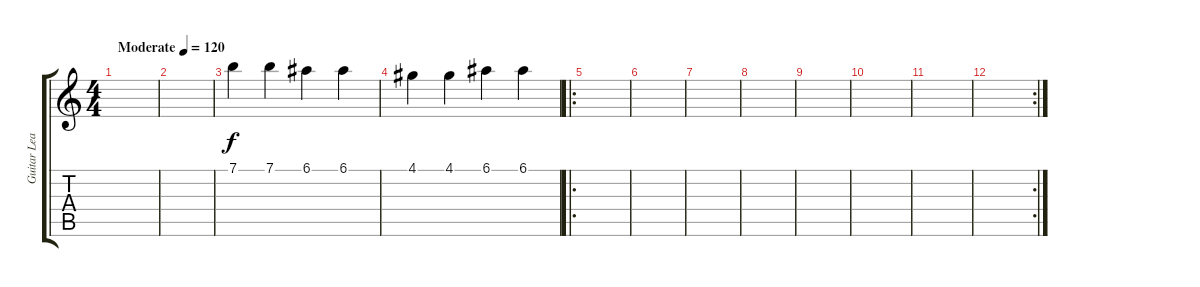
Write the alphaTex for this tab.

\track ("Guitar Lead" "Guitar Lea") {instrument electricguitarjazz}
\staff {score tabs}
\tuning (E4 B3 G3 D3 A2 E2) {hide}
\ts (4 4)
\tempo (120 "Moderate")
\clef g2
\ks c
|
|
7.1.4 7.1.4 6.1.4 6.1.4 |
4.1.4 4.1.4 6.1.4 6.1.4 |
\ro
|
|
|
|
|
|
|
\rc 2
